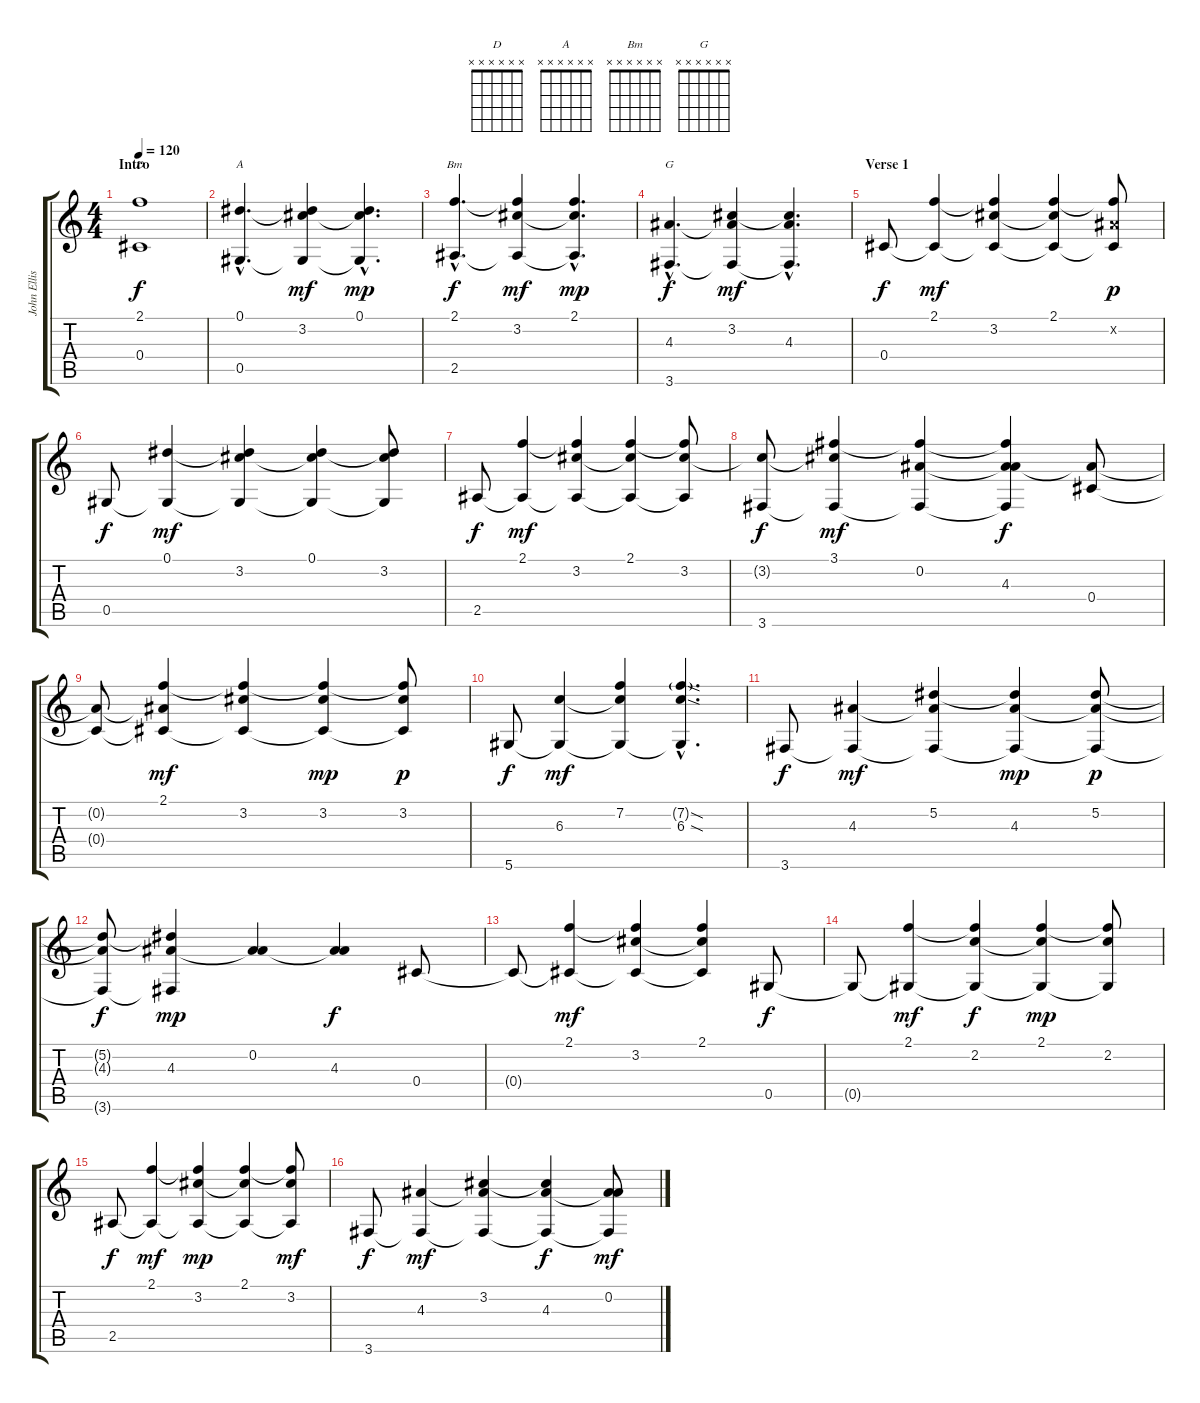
\track ("John Ellis - Guitar" "John Ellis") {instrument electricguitarjazz}
\staff {score tabs}
\tuning (Eb4 Bb3 Gb3 Db3 Ab2 Eb2) {hide}
\chord ("D" x x x x x x)
\chord ("A" x x x x x x)
\chord ("Bm" x x x x x x)
\chord ("G" x x x x x x)
\ts (4 4)
\section ("" "Intro")
\tempo 120
\clef g2
\ks c
(2.1 0.4).1{ch "D" dy f instrument electricguitarjazz} |
(0.1{hac} 0.5{hac}).4{d ch "A"} (0.1{t} 3.2 0.5{t}).4{dy mf} (0.1{hac} 3.2{hac t} 0.5{hac t}).4{d dy mp} |
(2.1{hac} 2.5{hac}).4{d ch "Bm" dy f} (2.1{t} 3.2 2.5{t}).4{dy mf} (2.1{hac} 3.2{hac t} 2.5{hac t}).4{d dy mp} |
(4.3{hac} 3.6{hac}).4{d ch "G" dy f} (3.2 4.3{t} 3.6{t}).4{dy mf} (3.2{hac t} 4.3{hac} 3.6{hac t}).4{d} |
\section ("" "Verse 1")
0.4.8{dy f} (2.1 0.4{t}).4{dy mf} (2.1{t} 3.2 0.4{t}).4 (2.1 3.2{t} 0.4{t}).4 (2.1{t} 0.2{x} 0.4{t}).8{dy p} |
0.5.8{dy f} (0.1 0.5{t}).4{dy mf} (0.1{t} 3.2 0.5{t}).4 (0.1 3.2{t} 0.5{t}).4 (0.1{t} 3.2 0.5{t}).8 |
2.5.8{dy f} (2.1 2.5{t}).4{dy mf} (2.1{t} 3.2 2.5{t}).4 (2.1 3.2{t} 2.5{t}).4 (2.1{t} 3.2 2.5{t}).8 |
(3.2{t} 3.6).8{dy f} (3.1 3.2{t} 3.6{t}).4{dy mf} (3.1{t} 0.2 3.6{t}).4 (3.1{t} 0.2{t} 4.3 3.6{t}).4{dy f} (0.2{t} 0.4).8 |
(0.2{t} 0.4{t}).8 (2.1 0.2{t} 0.4{t}).4{dy mf} (2.1{t} 3.2 0.4{t}).4 (2.1{t} 3.2 0.4{t}).4{dy mp} (2.1{t} 3.2 0.4{t}).8{dy p} |
5.6.8{dy f} (6.3 5.6{t}).4{dy mf} (7.2 6.3{t} 5.6{t}).4 (7.2{sod g hac} 6.3{sod hac} 5.6{hac t}).4{d} |
3.6.8{dy f} (4.3 3.6{t}).4{dy mf} (5.2 4.3{t} 3.6{t}).4 (5.2{t} 4.3 3.6{t}).4{dy mp} (5.2 4.3{t} 3.6{t}).8{dy p} |
(5.2{t} 4.3{t} 3.6{t}).8{dy f} (5.2{t} 4.3 3.6{t}).4{dy mp} (0.2 4.3{t}).4 (0.2{t} 4.3).4{dy f} 0.4.8 |
0.4{t}.8 (2.1 0.4{t}).4{dy mf} (2.1{t} 3.2 0.4{t}).4 (2.1 3.2{t} 0.4{t}).4 0.5.8{dy f} |
0.5{t}.8 (2.1 0.5{t}).4{dy mf} (2.1{t} 2.2 0.5{t}).4{dy f} (2.1 2.2{t} 0.5{t}).4{dy mp} (2.1{t} 2.2 0.5{t}).8 |
2.5.8{dy f} (2.1 2.5{t}).4{dy mf} (2.1{t} 3.2 2.5{t}).4{dy mp} (2.1 3.2{t} 2.5{t}).4 (2.1{t} 3.2 2.5{t}).8{dy mf} |
3.6.8{dy f} (4.3 3.6{t}).4{dy mf} (3.2 4.3{t} 3.6{t}).4 (3.2{t} 4.3 3.6{t}).4{dy f} (0.2 4.3{t} 3.6{t}).8{dy mf}
